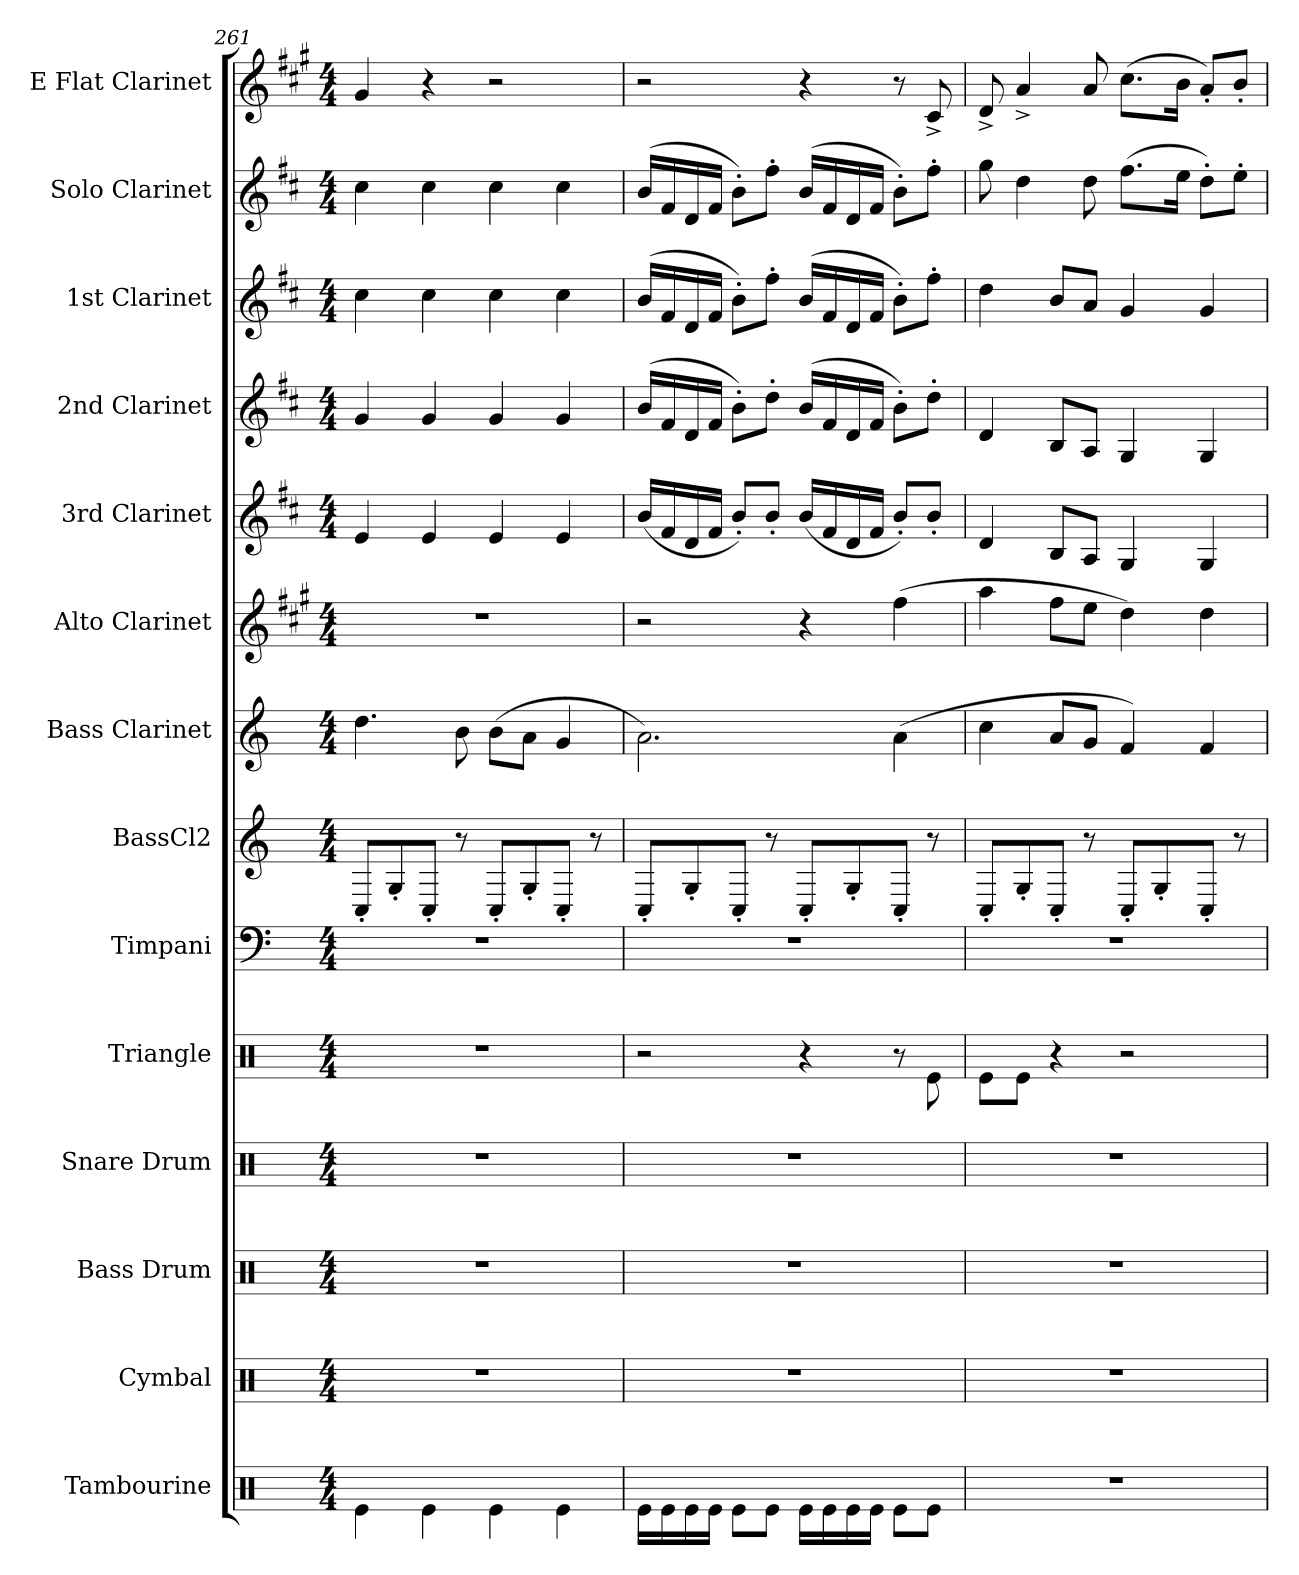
**kern	**kern	**kern	**kern	**kern	**kern	**kern	**kern	**kern	**kern	**kern	**kern	**kern	**kern
*part14	*part13	*part12	*part11	*part10	*part9	*part8	*part7	*part6	*part5	*part4	*part3	*part2	*part1
*staff14	*staff13	*staff12	*staff11	*staff10	*staff9	*staff8	*staff7	*staff6	*staff5	*staff4	*staff3	*staff2	*staff1
*I"Tambourine	*I"Cymbal	*I"Bass Drum	*I"Snare Drum	*I"Triangle	*I"Timpani	*I"BassCl2	*I"Bass Clarinet	*I"Alto Clarinet	*I"3rd Clarinet	*I"2nd Clarinet	*I"1st Clarinet	*I"Solo Clarinet	*I"E Flat Clarinet
*I'Tamb.	*I'Cym.	*I'B. Dr.	*I'Sn. Dr.	*I'Trgl.	*I'Timp.	*I'B. Cl2	*I'B. Cl.	*I'A. Cl.	*I'3rdCl.	*I'2nd Cl.	*I'1stCl.	*I'SoloCl.	*
*clefX	*clefX	*clefX	*clefX	*clefX	*clefF4	*clefG2	*clefG2	*clefG2	*clefG2	*clefG2	*clefG2	*clefG2	*clefG2
*	*	*	*	*	*	*ITrd8c14	*ITrd8c14	*ITrd5c9	*ITrd1c2	*ITrd1c2	*ITrd1c2	*ITrd1c2	*ITrd-2c-3
*k[]	*k[]	*k[]	*k[]	*k[]	*k[]	*k[]	*k[]	*k[]	*k[]	*k[]	*k[]	*k[]	*k[]
*M4/4	*M4/4	*M4/4	*M4/4	*M4/4	*M4/4	*M4/4	*M4/4	*M4/4	*M4/4	*M4/4	*M4/4	*M4/4	*M4/4
=261	=261	=261	=261	=261	=261	=261	=261	=261	=261	=261	=261	=261	=261
4Re\	1r	1r	1r	1r	1r	8CC'/L	4.d\	1r	4d/	4f/	4b\	4b\	4b/
.	.	.	.	.	.	8GG'/	.	.	.	.	.	.	.
4Re\	.	.	.	.	.	8CC'/J	.	.	4d/	4f/	4b\	4b\	4r
.	.	.	.	.	.	8r	8B\	.	.	.	.	.	.
4Re\	.	.	.	.	.	8CC'/L	(8B\L	.	4d/	4f/	4b\	4b\	2r
.	.	.	.	.	.	8GG'/	8A\J	.	.	.	.	.	.
4Re\	.	.	.	.	.	8CC'/J	4G/	.	4d/	4f/	4b\	4b\	.
.	.	.	.	.	.	8r	.	.	.	.	.	.	.
=262	=262	=262	=262	=262	=262	=262	=262	=262	=262	=262	=262	=262	=262
16Re\LL	1r	1r	1r	2r	1r	8CC'/L	2.A\)	2r	(16a/LL	(16a/LL	(16a/LL	(16a/LL	2r
16Re\	.	.	.	.	.	.	.	.	16e/	16e/	16e/	16e/	.
16Re\	.	.	.	.	.	8GG'/	.	.	16c/	16c/	16c/	16c/	.
16Re\JJ	.	.	.	.	.	.	.	.	16e/JJ	16e/JJ	16e/JJ	16e/JJ	.
8Re\L	.	.	.	.	.	8CC'/J	.	.	8a'/L)	8a'\L)	8a'\L)	8a'\L)	.
8Re\J	.	.	.	.	.	8r	.	.	8a'/J	8cc'\J	8ee'\J	8ee'\J	.
16Re\LL	.	.	.	4r	.	8CC'/L	.	4r	(16a/LL	(16a/LL	(16a/LL	(16a/LL	4r
16Re\	.	.	.	.	.	.	.	.	16e/	16e/	16e/	16e/	.
16Re\	.	.	.	.	.	8GG'/	.	.	16c/	16c/	16c/	16c/	.
16Re\JJ	.	.	.	.	.	.	.	.	16e/JJ	16e/JJ	16e/JJ	16e/JJ	.
8Re\L	.	.	.	8r	.	8CC'/J	(4A\	(4a\	8a'/L)	8a'\L)	8a'\L)	8a'\L)	8r
8Re\J	.	.	.	8Re\	.	8r	.	.	8a'/J	8cc'\J	8ee'\J	8ee'\J	8e^/
=263	=263	=263	=263	=263	=263	=263	=263	=263	=263	=263	=263	=263	=263
1r	1r	1r	1r	8Re\L	1r	8CC'/L	4c\	4cc\	4c/	4c/	4cc\	8ff\	8f^/
.	.	.	.	8Re\J	.	8GG'/	.	.	.	.	.	4cc\	4cc^/
.	.	.	.	4r	.	8CC'/J	8A/L	8a\L	8A/L	8A/L	8a/L	.	.
.	.	.	.	.	.	8r	8G/J	8g\J	8G/J	8G/J	8g/J	8cc\	8cc/
.	.	.	.	2r	.	8CC'/L	4F/)	4f\)	4F/	4F/	4f/	(8.ee\L	(8.ee\L
.	.	.	.	.	.	8GG'/	.	.	.	.	.	.	.
.	.	.	.	.	.	.	.	.	.	.	.	16dd\Jk	16dd\Jk
.	.	.	.	.	.	8CC'/J	4F/	4f\	4F/	4F/	4f/	8cc'\L)	8cc'/L)
.	.	.	.	.	.	8r	.	.	.	.	.	8dd'\J	8dd'/J
=	=	=	=	=	=	=	=	=	=	=	=	=	=
*-	*-	*-	*-	*-	*-	*-	*-	*-	*-	*-	*-	*-	*-
